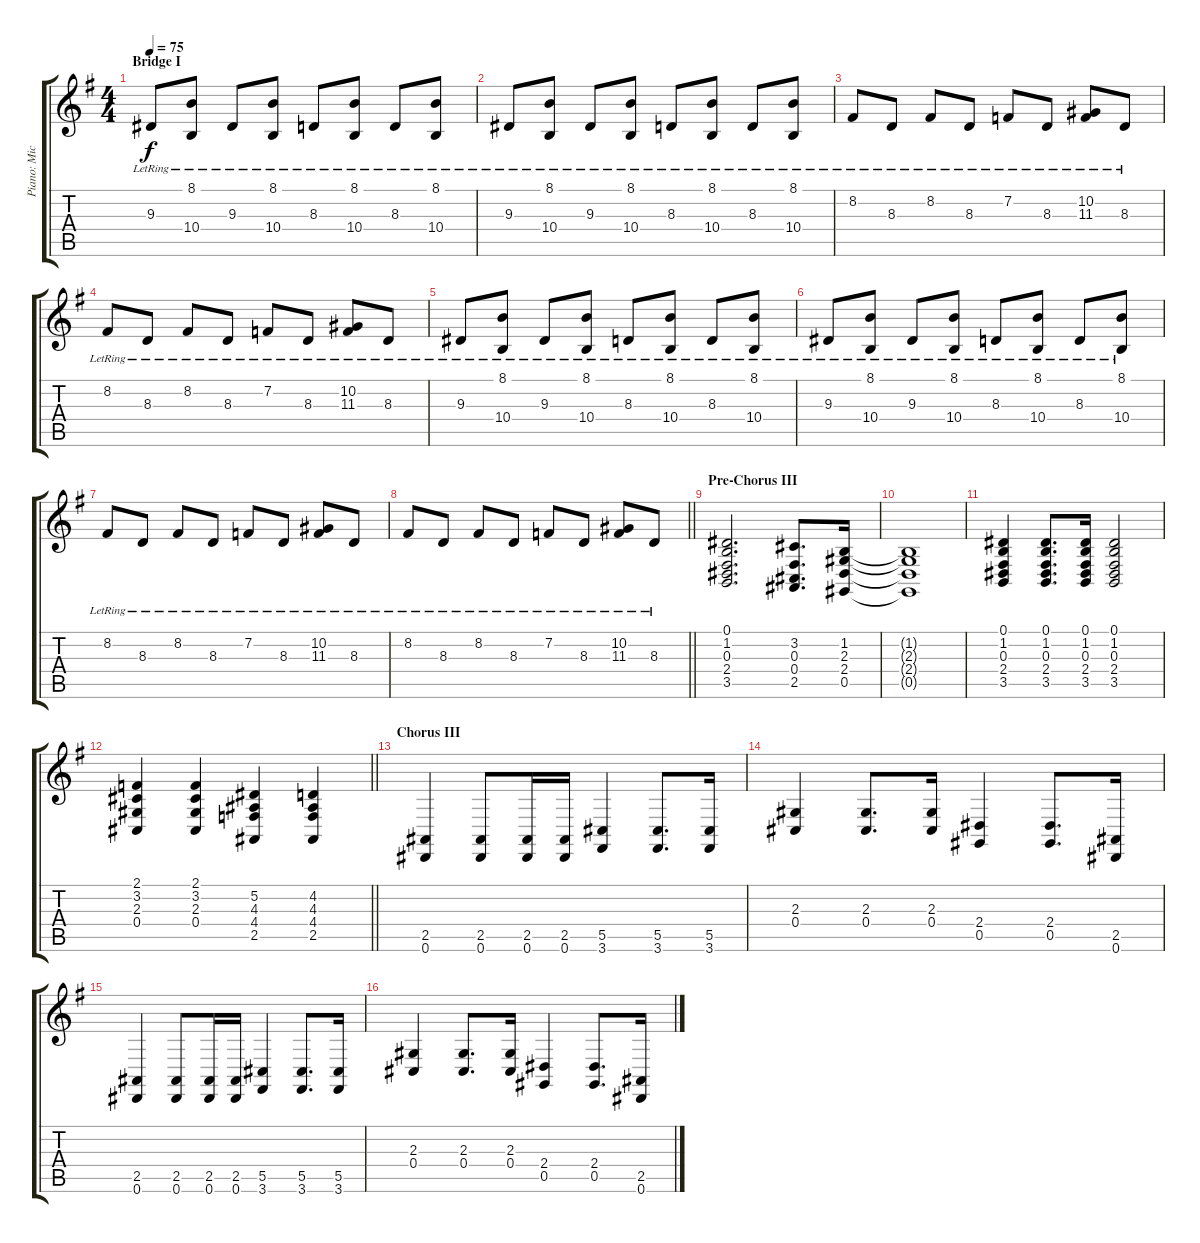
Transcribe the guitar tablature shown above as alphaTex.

\track ("Piano: Michael" "Piano: Mic") {instrument acousticgrandpiano}
\staff {score tabs}
\tuning (Eb4 Bb3 Gb3 Db3 Ab2 Eb2) {hide}
\ts (4 4)
\section ("" "Bridge I")
\tempo 75
\clef g2
\ks g
9.3{lr}.8{dy f} (8.1{lr} 10.4{lr}).8 9.3{lr}.8 (8.1{lr} 10.4{lr}).8 8.3{lr}.8 (8.1{lr} 10.4{lr}).8 8.3{lr}.8 (8.1{lr} 10.4{lr}).8 |
9.3{lr}.8 (8.1{lr} 10.4{lr}).8 9.3{lr}.8 (8.1{lr} 10.4{lr}).8 8.3{lr}.8 (8.1{lr} 10.4{lr}).8 8.3{lr}.8 (8.1{lr} 10.4{lr}).8 |
8.2{lr}.8 8.3{lr}.8 8.2{lr}.8 8.3{lr}.8 7.2{lr}.8 8.3{lr}.8 (10.2{lr} 11.3{lr}).8 8.3{lr}.8 |
8.2{lr}.8 8.3{lr}.8 8.2{lr}.8 8.3{lr}.8 7.2{lr}.8 8.3{lr}.8 (10.2{lr} 11.3{lr}).8 8.3{lr}.8 |
9.3{lr}.8 (8.1{lr} 10.4{lr}).8 9.3{lr}.8 (8.1{lr} 10.4{lr}).8 8.3{lr}.8 (8.1{lr} 10.4{lr}).8 8.3{lr}.8 (8.1{lr} 10.4{lr}).8 |
9.3{lr}.8 (8.1{lr} 10.4{lr}).8 9.3{lr}.8 (8.1{lr} 10.4{lr}).8 8.3{lr}.8 (8.1{lr} 10.4{lr}).8 8.3{lr}.8 (8.1{lr} 10.4{lr}).8 |
8.2{lr}.8 8.3{lr}.8 8.2{lr}.8 8.3{lr}.8 7.2{lr}.8 8.3{lr}.8 (10.2{lr} 11.3{lr}).8 8.3{lr}.8 |
\barLineRight lightlight
8.2{lr}.8 8.3{lr}.8 8.2{lr}.8 8.3{lr}.8 7.2{lr}.8 8.3{lr}.8 (10.2{lr} 11.3{lr}).8 8.3{lr}.8 |
\section ("" "Pre-Chorus III")
(0.1 1.2 0.3 2.4 3.5).2{d} (3.2 0.3 0.4 2.5).8{d} (1.2 2.3 2.4 0.5).16 |
(1.2{t} 2.3{t} 2.4{t} 0.5{t}).1 |
(0.1 1.2 0.3 2.4 3.5).4 (0.1 1.2 0.3 2.4 3.5).8{d} (0.1 1.2 0.3 2.4 3.5).16 (0.1 1.2 0.3 2.4 3.5).2 |
\barLineRight lightlight
(2.1 3.2 2.3 0.4).4 (2.1 3.2 2.3 0.4).4 (5.2 4.3 4.4 2.5).4 (4.2 4.3 4.4 2.5).4 |
\section ("" "Chorus III")
(2.5 0.6).4 (2.5 0.6).8 (2.5 0.6).16 (2.5 0.6).16 (5.5 3.6).4 (5.5 3.6).8{d} (5.5 3.6).16 |
(2.3 0.4).4 (2.3 0.4).8{d} (2.3 0.4).16 (2.4 0.5).4 (2.4 0.5).8{d} (2.5 0.6).16 |
(2.5 0.6).4 (2.5 0.6).8 (2.5 0.6).16 (2.5 0.6).16 (5.5 3.6).4 (5.5 3.6).8{d} (5.5 3.6).16 |
(2.3 0.4).4 (2.3 0.4).8{d} (2.3 0.4).16 (2.4 0.5).4 (2.4 0.5).8{d} (2.5 0.6).16
